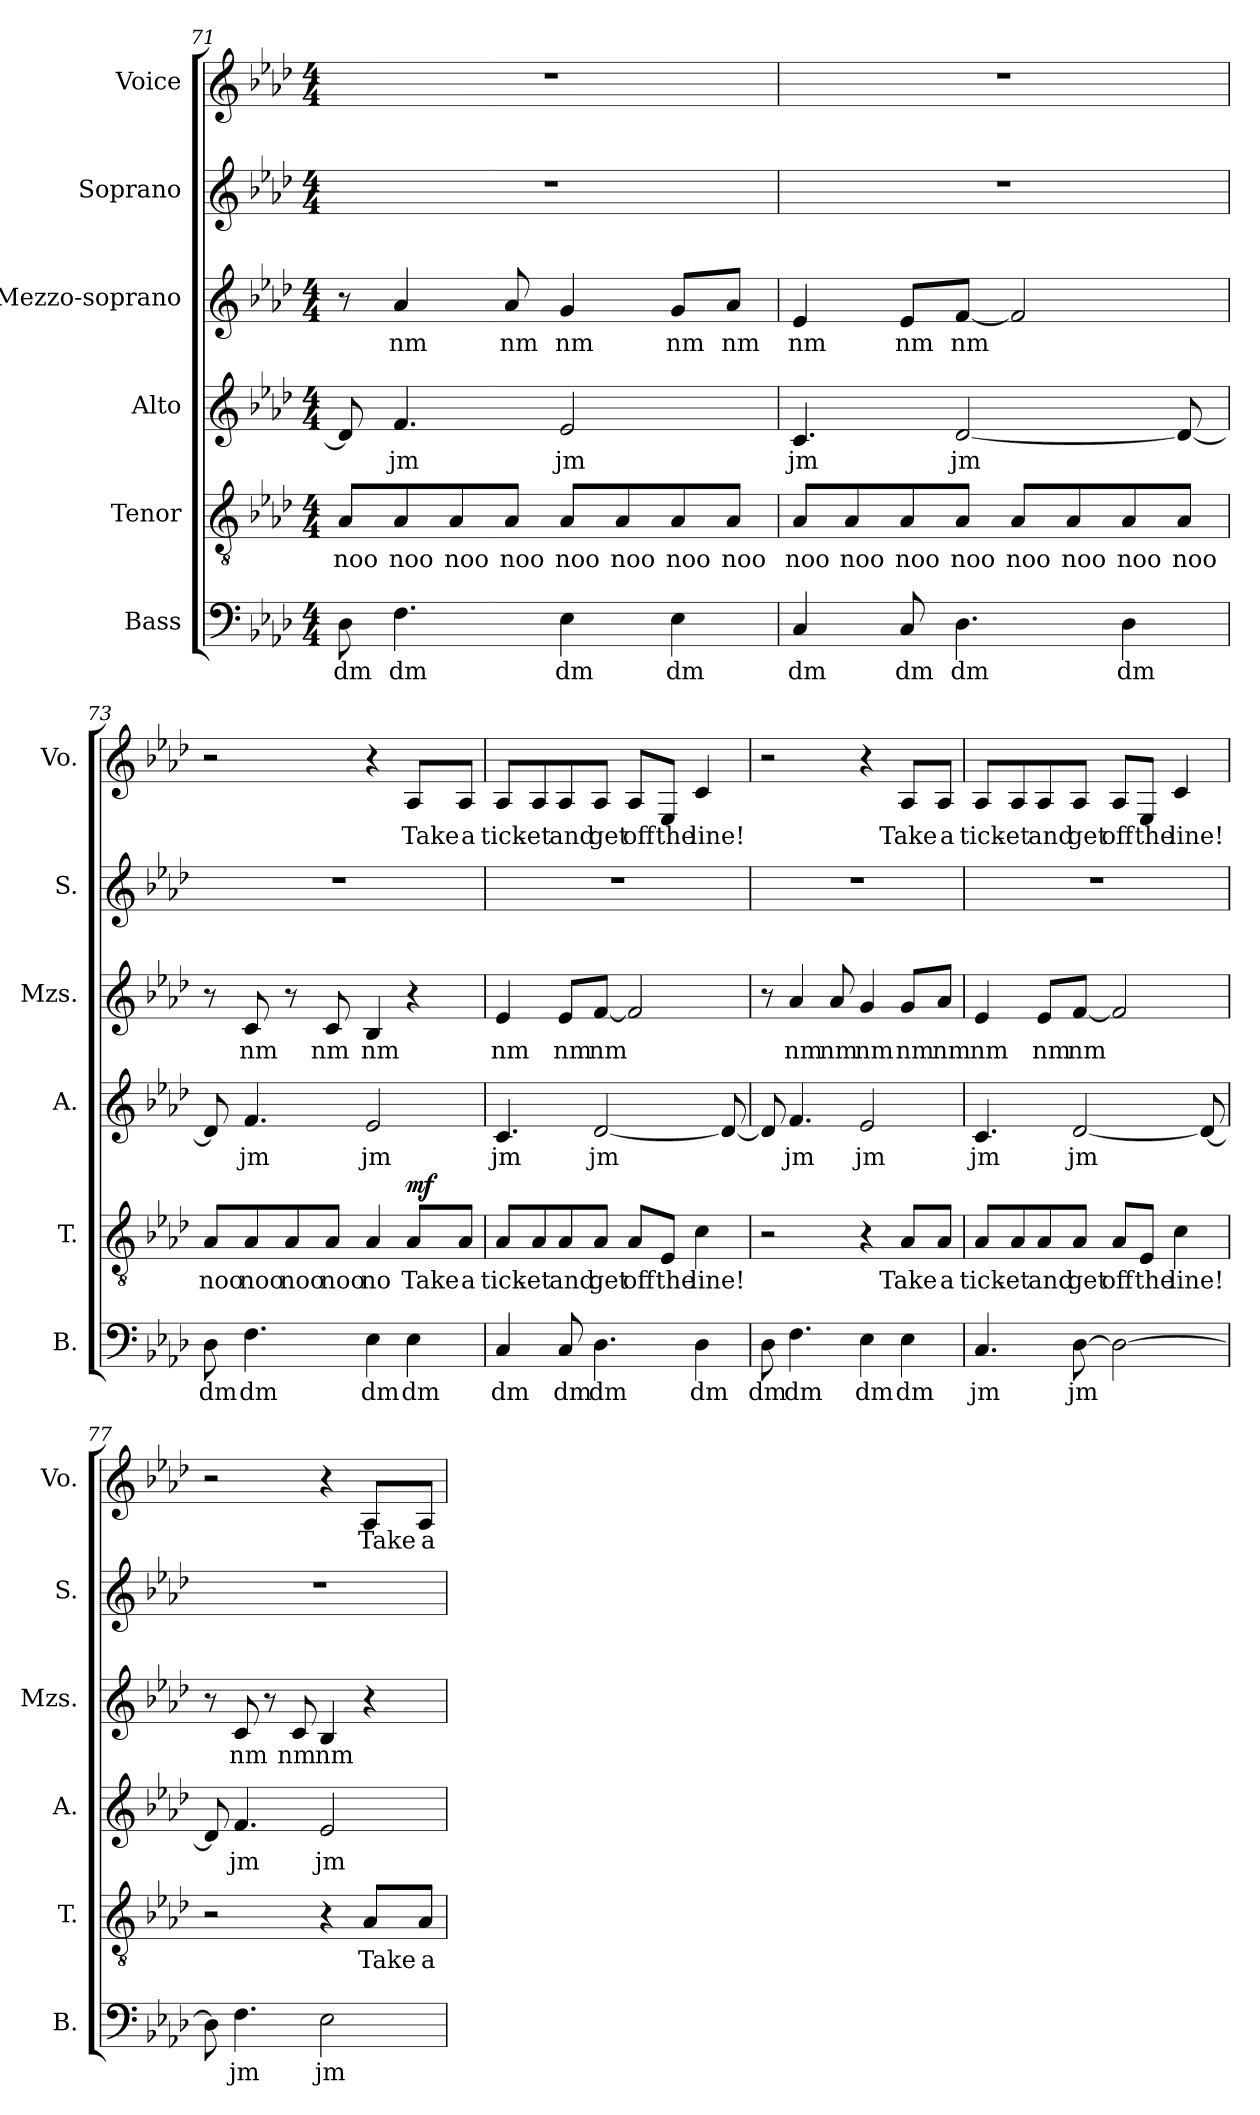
**kern	**text	**kern	**text	**dynam	**kern	**text	**kern	**text	**kern	**kern	**text
*part6	*part6	*part5	*part5	*part5	*part4	*part4	*part3	*part3	*part2	*part1	*part1
*staff6	*staff6	*staff5	*staff5	*staff5	*staff4	*staff4	*staff3	*staff3	*staff2	*staff1	*staff1
*I"Bass	*	*I"Tenor	*	*	*I"Alto	*	*I"Mezzo-soprano	*	*I"Soprano	*I"Voice	*
*I'B.	*	*I'T.	*	*	*I'A.	*	*I'Mzs.	*	*I'S.	*I'Vo.	*
!!LO:PB:g=z
*clefF4	*	*clefGv2	*	*	*clefG2	*	*clefG2	*	*clefG2	*clefG2	*
*k[b-e-a-d-]	*	*k[b-e-a-d-]	*	*	*k[b-e-a-d-]	*	*k[b-e-a-d-]	*	*k[b-e-a-d-]	*k[b-e-a-d-]	*
*M4/4	*	*M4/4	*	*	*M4/4	*	*M4/4	*	*M4/4	*M4/4	*
=71	=71	=71	=71	=71	=71	=71	=71	=71	=71	=71	=71
8D-\	dm	8A-/L	noo	.	8d-/]	.	8r	.	1r	1r	.
4.F\	dm	8A-/	noo	.	4.f/	jm	4a-/	nm	.	.	.
.	.	8A-/	noo	.	.	.	.	.	.	.	.
.	.	8A-/J	noo	.	.	.	8a-/	nm	.	.	.
4E-\	dm	8A-/L	noo	.	2e-/	jm	4g/	nm	.	.	.
.	.	8A-/	noo	.	.	.	.	.	.	.	.
4E-\	dm	8A-/	noo	.	.	.	8g/L	nm	.	.	.
.	.	8A-/J	noo	.	.	.	8a-/J	nm	.	.	.
=72	=72	=72	=72	=72	=72	=72	=72	=72	=72	=72	=72
4C/	dm	8A-/L	noo	.	4.c/	jm	4e-/	nm	1r	1r	.
.	.	8A-/	noo	.	.	.	.	.	.	.	.
8C/	dm	8A-/	noo	.	.	.	8e-/L	nm	.	.	.
4.D-\	dm	8A-/J	noo	.	[2d-/	jm	[8f/J	nm	.	.	.
.	.	8A-/L	noo	.	.	.	2f/]	.	.	.	.
.	.	8A-/	noo	.	.	.	.	.	.	.	.
4D-\	dm	8A-/	noo	.	.	.	.	.	.	.	.
.	.	8A-/J	noo	.	8d-/_	.	.	.	.	.	.
!!LO:PB:g=z
=73	=73	=73	=73	=73	=73	=73	=73	=73	=73	=73	=73
8D-\	dm	8A-/L	noo	.	8d-/]	.	8r	.	1r	2r	.
4.F\	dm	8A-/	noo	.	4.f/	jm	8c/	nm	.	.	.
.	.	8A-/	noo	.	.	.	8r	.	.	.	.
.	.	8A-/J	noo	.	.	.	8c/	nm	.	.	.
4E-\	dm	4A-/	no	.	2e-/	jm	4B-/	nm	.	4r	.
!	!	!	!	!LO:DY:a	!	!	!	!	!	!	!
4E-\	dm	8A-/L	Take	mf	.	.	4r	.	.	8A-/L	Take
.	.	8A-/J	a	.	.	.	.	.	.	8A-/J	a
=74	=74	=74	=74	=74	=74	=74	=74	=74	=74	=74	=74
4C/	dm	8A-/L	tick-	.	4.c/	jm	4e-/	nm	1r	8A-/L	tick-
.	.	8A-/	-et	.	.	.	.	.	.	8A-/	-et
8C/	dm	8A-/	and	.	.	.	8e-/L	nm	.	8A-/	and
4.D-\	dm	8A-/J	get	.	[2d-/	jm	[8f/J	nm	.	8A-/J	get
.	.	8A-/L	off	.	.	.	2f/]	.	.	8A-/L	off
.	.	8E-/J	the	.	.	.	.	.	.	8E-/J	the
4D-\	dm	4c\	line!	.	.	.	.	.	.	4c/	line!
.	.	.	.	.	8d-/_	.	.	.	.	.	.
=75	=75	=75	=75	=75	=75	=75	=75	=75	=75	=75	=75
8D-\	dm	2r	.	.	8d-/]	.	8r	.	1r	2r	.
4.F\	dm	.	.	.	4.f/	jm	4a-/	nm	.	.	.
.	.	.	.	.	.	.	8a-/	nm	.	.	.
4E-\	dm	4r	.	.	2e-/	jm	4g/	nm	.	4r	.
4E-\	dm	8A-/L	Take	.	.	.	8g/L	nm	.	8A-/L	Take
.	.	8A-/J	a	.	.	.	8a-/J	nm	.	8A-/J	a
!!LO:PB:g=z
=76	=76	=76	=76	=76	=76	=76	=76	=76	=76	=76	=76
4.C/	jm	8A-/L	tick-	.	4.c/	jm	4e-/	nm	1r	8A-/L	tick-
.	.	8A-/	-et	.	.	.	.	.	.	8A-/	-et
.	.	8A-/	and	.	.	.	8e-/L	nm	.	8A-/	and
[8D-\	jm	8A-/J	get	.	[2d-/	jm	[8f/J	nm	.	8A-/J	get
2D-\_	.	8A-/L	off	.	.	.	2f/]	.	.	8A-/L	off
.	.	8E-/J	the	.	.	.	.	.	.	8E-/J	the
.	.	4c\	line!	.	.	.	.	.	.	4c/	line!
.	.	.	.	.	8d-/_	.	.	.	.	.	.
=77	=77	=77	=77	=77	=77	=77	=77	=77	=77	=77	=77
8D-\]	.	2r	.	.	8d-/]	.	8r	.	1r	2r	.
4.F\	jm	.	.	.	4.f/	jm	8c/	nm	.	.	.
.	.	.	.	.	.	.	8r	.	.	.	.
.	.	.	.	.	.	.	8c/	nm	.	.	.
2E-\	jm	4r	.	.	2e-/	jm	4B-/	nm	.	4r	.
.	.	8A-/L	Take	.	.	.	4r	.	.	8A-/L	Take
.	.	8A-/J	a	.	.	.	.	.	.	8A-/J	a
=	=	=	=	=	=	=	=	=	=	=	=
*-	*-	*-	*-	*-	*-	*-	*-	*-	*-	*-	*-
